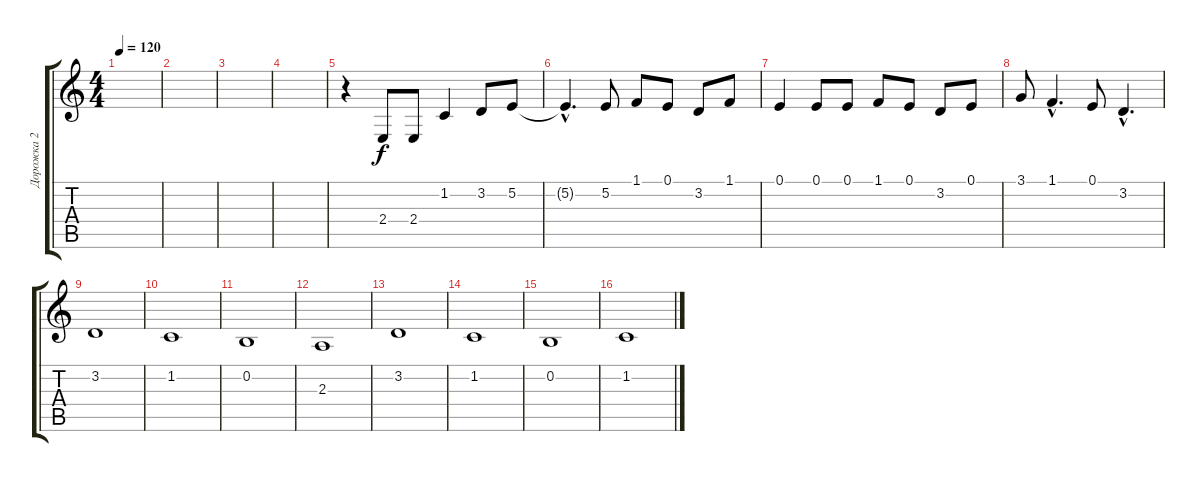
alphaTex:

\track ("Дорожка 2" "Дорожка 2") {instrument viola}
\staff {score tabs}
\tuning (E4 B3 G3 D3 A2 E2) {hide}
\ts (4 4)
\tempo 120
\clef g2
\ks c
|
|
|
|
r.4 2.4.8 2.4.8 1.2.4 3.2.8 5.2.8 |
5.2{hac t}.4{d} 5.2.8 1.1.8 0.1.8 3.2.8 1.1.8 |
0.1.4 0.1.8 0.1.8 1.1.8 0.1.8 3.2.8 0.1.8 |
3.1.8 1.1{hac}.4{d} 0.1.8 3.2{hac}.4{d} |
3.2.1 |
1.2.1 |
0.2.1 |
2.3.1 |
3.2.1 |
1.2.1 |
0.2.1 |
1.2.1
